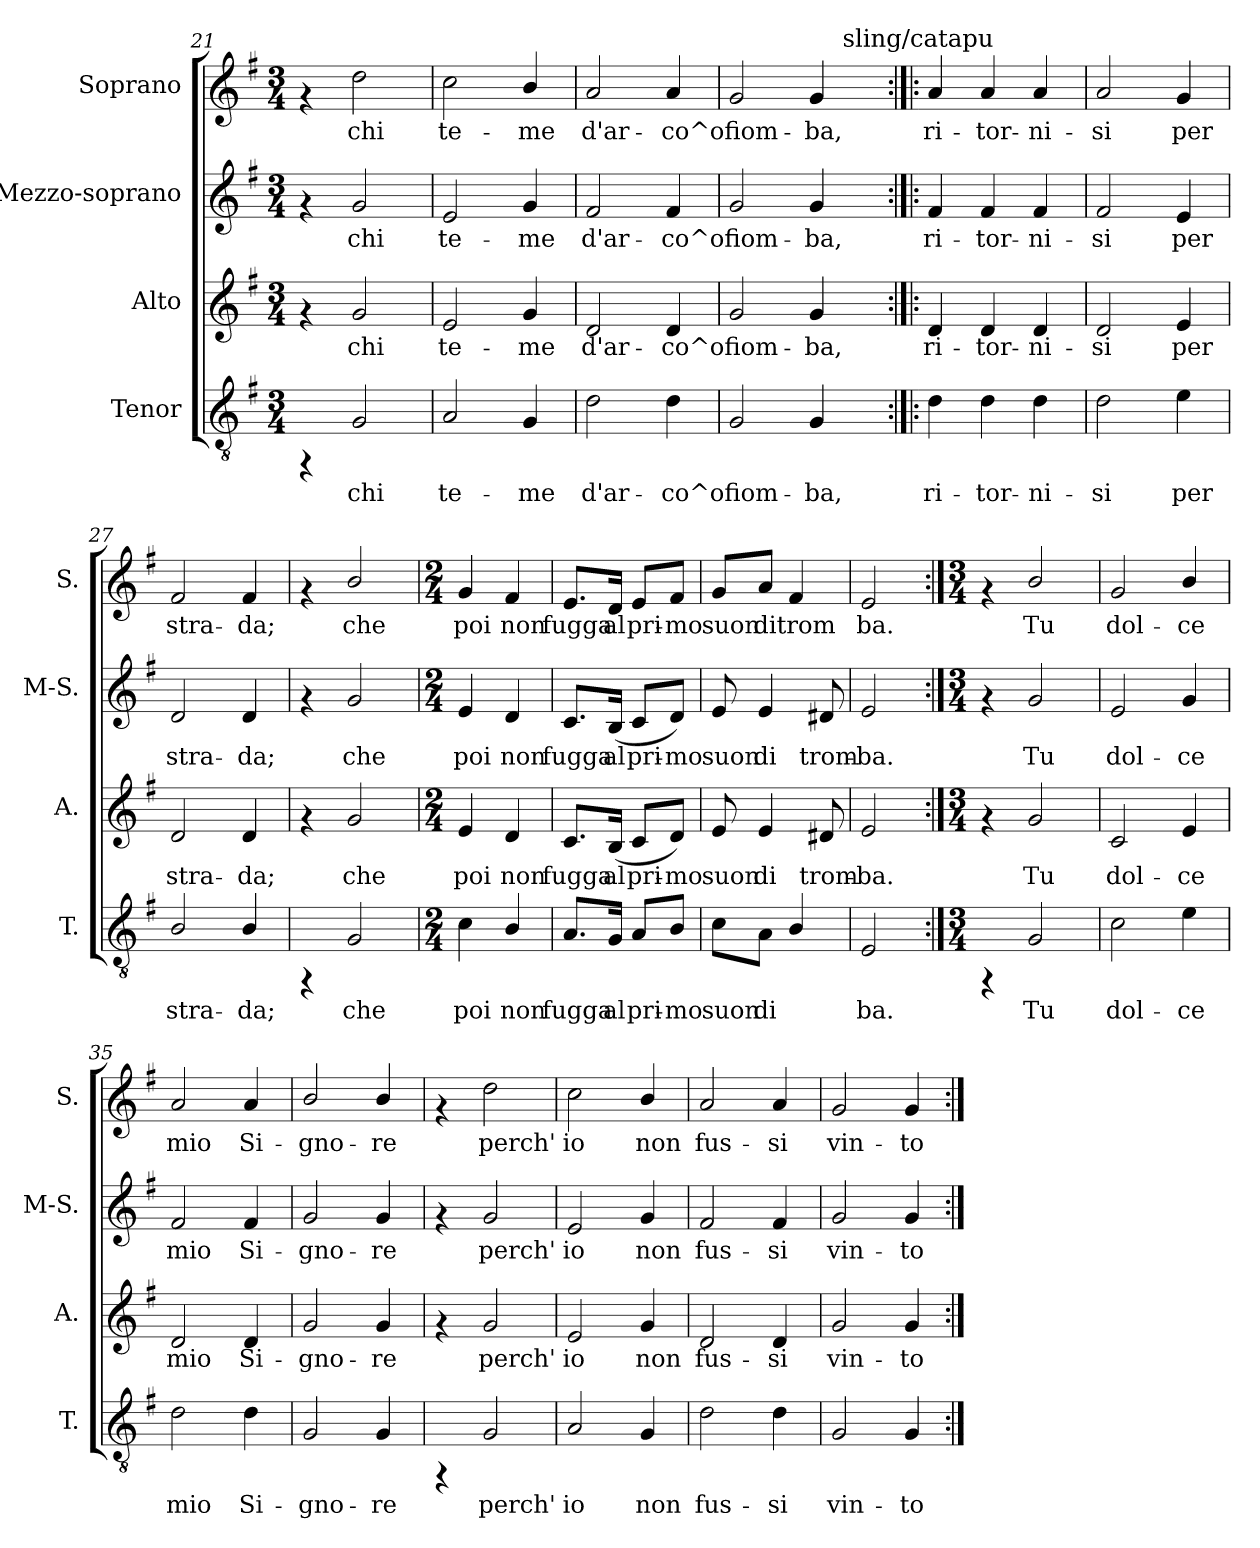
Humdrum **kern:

**kern	**text	**kern	**text	**kern	**text	**kern	**text
*part4	*part4	*part3	*part3	*part2	*part2	*part1	*part1
*staff4	*staff4	*staff3	*staff3	*staff2	*staff2	*staff1	*staff1
*I"Tenor	*	*I"Alto	*	*I"Mezzo-soprano	*	*I"Soprano	*
*I'T.	*	*I'A.	*	*I'M-S.	*	*I'S.	*
*clefGv2	*	*clefG2	*	*clefG2	*	*clefG2	*
*k[f#]	*	*k[f#]	*	*k[f#]	*	*k[f#]	*
*G:	*	*G:	*	*G:	*	*G:	*
*M3/4	*	*M3/4	*	*M3/4	*	*M3/4	*
=21	=21	=21	=21	=21	=21	=21	=21
4rFF	.	4rf	.	4rf	.	4rf	.
!	!LO:LY:a:cj	!	!LO:LY:b:cj	!	!LO:LY:b:cj	!	!LO:LY:b:cj
2G/	chi	2g/	chi	2g/	chi	2dd\	chi
=22	=22	=22	=22	=22	=22	=22	=22
!	!LO:LY:a:cj	!	!LO:LY:b:cj	!	!LO:LY:b:cj	!	!LO:LY:b:cj
2A/	te-	2e/	te-	2e/	te-	2cc\	te-
!	!LO:LY:a:cj	!	!LO:LY:b:cj	!	!LO:LY:b:cj	!	!LO:LY:b:cj
4G/	-me	4g/	-me	4g/	-me	4b/	-me
=23	=23	=23	=23	=23	=23	=23	=23
!	!LO:LY:a:cj	!	!LO:LY:b:cj	!	!LO:LY:b:cj	!	!LO:LY:b:cj
2d\	d'ar-	2d/	d'ar-	2f#/	d'ar-	2a/	d'ar-
!	!LO:LY:a:cj	!	!LO:LY:b:cj	!	!LO:LY:b:cj	!	!LO:LY:b:cj
4d\	-co^o	4d/	-co^o	4f#/	-co^o	4a/	-co^o
=24	=24	=24	=24	=24	=24	=24	=24
!	!	!	!	!	!	!LO:TX:a:t=fiomba	!
!	!LO:LY:a:cj	!	!LO:LY:b:cj	!	!LO:LY:b:cj	!	!LO:LY:b:cj
*	*	*	*	*	*	*^	*
2G/	fiom-	2g/	fiom-	2g/	fiom-	2g/	2ryy	fiom-
!	!LO:LY:a:cj	!	!LO:LY:b:cj	!	!LO:LY:b:cj	!	!	!LO:LY:b:cj
4G/	-ba,	4g/	-ba,	4g/	-ba,	4g/	16ryy	-ba,
.	.	.	.	.	.	.	64ryy	.
!	!	!	!	!	!	!	!LO:TX:a:t=sling/catapu	!
.	.	.	.	.	.	.	8ryy	.
.	.	.	.	.	.	.	32.ryy	.
!!LO:PB:g=z
=25:|!|:	=25:|!|:	=25:|!|:	=25:|!|:	=25:|!|:	=25:|!|:	=25:|!|:	=25:|!|:	=25:|!|:
!	!LO:LY:a:cj	!	!LO:LY:b:cj	!	!LO:LY:b:cj	!	!	!LO:LY:b:cj
*	*	*	*	*	*	*v	*v	*
4d\	ri-	4d/	ri-	4f#/	ri-	4a/	ri-
!	!LO:LY:a:cj	!	!LO:LY:b:cj	!	!LO:LY:b:cj	!	!LO:LY:b:cj
4d\	-tor-	4d/	-tor-	4f#/	-tor-	4a/	-tor-
!	!LO:LY:a:cj	!	!LO:LY:b:cj	!	!LO:LY:b:cj	!	!LO:LY:b:cj
4d\	-ni-	4d/	-ni-	4f#/	-ni-	4a/	-ni-
=26	=26	=26	=26	=26	=26	=26	=26
!	!LO:LY:a:cj	!	!LO:LY:b:cj	!	!LO:LY:b:cj	!	!LO:LY:b:cj
2d\	-si	2d/	-si	2f#/	-si	2a/	-si
!	!LO:LY:a:cj	!	!LO:LY:b:cj	!	!LO:LY:b:cj	!	!LO:LY:b:cj
4e\	per	4e/	per	4e/	per	4g/	per
=27	=27	=27	=27	=27	=27	=27	=27
!	!LO:LY:a:cj	!	!LO:LY:b:cj	!	!LO:LY:b:cj	!	!LO:LY:b:cj
2B/	stra-	2d/	stra-	2d/	stra-	2f#/	stra-
!	!LO:LY:a:cj	!	!LO:LY:b:cj	!	!LO:LY:b:cj	!	!LO:LY:b:cj
4B/	-da;	4d/	-da;	4d/	-da;	4f#/	-da;
=28	=28	=28	=28	=28	=28	=28	=28
4rFF	.	4rf	.	4rf	.	4rf	.
!	!LO:LY:a:cj	!	!LO:LY:b:cj	!	!LO:LY:b:cj	!	!LO:LY:b:cj
2G/	che	2g/	che	2g/	che	2b/	che
=29	=29	=29	=29	=29	=29	=29	=29
*M2/4	*	*M2/4	*	*M2/4	*	*M2/4	*
!	!LO:LY:a:cj	!	!LO:LY:b:cj	!	!LO:LY:b:cj	!	!LO:LY:b:cj
4c\	poi	4e/	poi	4e/	poi	4g/	poi
!	!LO:LY:a:cj	!	!LO:LY:b:cj	!	!LO:LY:b:cj	!	!LO:LY:b:cj
4B/	non	4d/	non	4d/	non	4f#/	non
=30	=30	=30	=30	=30	=30	=30	=30
!	!LO:LY:a:cj	!	!LO:LY:b:cj	!	!LO:LY:b:cj	!	!LO:LY:b:cj
8.A/L	fugga	8.c/L	fugga	8.c/L	fugga	8.e/L	fugga
!	!LO:LY:a:cj	!	!LO:LY:b:cj	!	!LO:LY:b:cj	!	!LO:LY:b:cj
16G/J	al	(>16B/J	al	(>16B/J	al	16d/J	al
!	!LO:LY:a:cj	!	!LO:LY:b:cj	!	!LO:LY:b:cj	!	!LO:LY:b:cj
8A/L	pri-	8c/L	pri-	8c/L	pri-	8e/L	pri-
!	!LO:LY:a:cj	!	!LO:LY:b:cj	!	!LO:LY:b:cj	!	!LO:LY:b:cj
8B/J	-mo	8d/J)	-mo	8d/J)	-mo	8f#/J	-mo
=31	=31	=31	=31	=31	=31	=31	=31
!	!LO:LY:a:cj	!	!LO:LY:b:cj	!	!LO:LY:b:cj	!	!LO:LY:b:cj
8c\L	suon	8e/	suon	8e/	suon	8g/L	suon
!	!LO:LY:a:cj	!	!LO:LY:b:cj	!	!LO:LY:b:cj	!	!LO:LY:b:cj
8A\J	di	4e/	di	4e/	di	8a/J	ditrom-
!	!LO:LY:a:cj	!	!	!	!	!	!LO:LY:b:cj
4B/	.	.	.	.	.	4f#/	--
!	!	!	!LO:LY:b:cj	!	!LO:LY:b:cj	!	!
.	.	8d#X/	trom-	8d#X/	trom-	.	.
=32	=32	=32	=32	=32	=32	=32	=32
!	!LO:LY:a:cj	!	!LO:LY:b:cj	!	!LO:LY:b:cj	!	!LO:LY:b:cj
2E/	ba.	2e/	-ba.	2e/	-ba.	2e>/	-ba.
!!LO:LB:g=z
=33:|!	=33:|!	=33:|!	=33:|!	=33:|!	=33:|!	=33:|!	=33:|!
*M3/4	*	*M3/4	*	*M3/4	*	*M3/4	*
4rFF	.	4rf	.	4rf	.	4rf	.
!	!LO:LY:a:cj	!	!LO:LY:b:cj	!	!LO:LY:b:cj	!	!LO:LY:b:cj
2G/	Tu	2g/	Tu	2g/	Tu	2b/	Tu
=34	=34	=34	=34	=34	=34	=34	=34
!	!LO:LY:a:cj	!	!LO:LY:b:cj	!	!LO:LY:b:cj	!	!LO:LY:b:cj
2c\	dol-	2c/	dol-	2e/	dol-	2g/	dol-
!	!LO:LY:a:cj	!	!LO:LY:b:cj	!	!LO:LY:b:cj	!	!LO:LY:b:cj
4e\	-ce	4e/	-ce	4g/	-ce	4b/	-ce
=35	=35	=35	=35	=35	=35	=35	=35
!	!LO:LY:a:cj	!	!LO:LY:b:cj	!	!LO:LY:b:cj	!	!LO:LY:b:cj
2d\	mio	2d/	mio	2f#/	mio	2a/	mio
!	!LO:LY:a:cj	!	!LO:LY:b:cj	!	!LO:LY:b:cj	!	!LO:LY:b:cj
4d\	Si-	4d/	Si-	4f#/	Si-	4a/	Si-
=36	=36	=36	=36	=36	=36	=36	=36
!	!LO:LY:a:cj	!	!LO:LY:b:cj	!	!LO:LY:b:cj	!	!LO:LY:b:cj
2G/	-gno-	2g/	-gno-	2g/	-gno-	2b/	-gno-
!	!LO:LY:a:cj	!	!LO:LY:b:cj	!	!LO:LY:b:cj	!	!LO:LY:b:cj
4G/	-re	4g/	-re	4g/	-re	4b/	-re
=37	=37	=37	=37	=37	=37	=37	=37
4rFF	.	4rf	.	4rf	.	4rf	.
!	!LO:LY:a:cj	!	!LO:LY:b:cj	!	!LO:LY:b:cj	!	!LO:LY:b:cj
2G/	perch'	2g/	perch'	2g/	perch'	2dd\	perch'
=38	=38	=38	=38	=38	=38	=38	=38
!	!LO:LY:a:cj	!	!LO:LY:b:cj	!	!LO:LY:b:cj	!	!LO:LY:b:cj
2A/	io	2e/	io	2e/	io	2cc\	io
!	!LO:LY:a:cj	!	!LO:LY:b:cj	!	!LO:LY:b:cj	!	!LO:LY:b:cj
4G/	non	4g/	non	4g/	non	4b/	non
=39	=39	=39	=39	=39	=39	=39	=39
!	!LO:LY:a:cj	!	!LO:LY:b:cj	!	!LO:LY:b:cj	!	!LO:LY:b:cj
2d\	fus-	2d/	fus-	2f#/	fus-	2a/	fus-
!	!LO:LY:a:cj	!	!LO:LY:b:cj	!	!LO:LY:b:cj	!	!LO:LY:b:cj
4d\	-si	4d/	-si	4f#/	-si	4a/	-si
=40	=40	=40	=40	=40	=40	=40	=40
!	!LO:LY:a:cj	!	!LO:LY:b:cj	!	!LO:LY:b:cj	!	!LO:LY:b:cj
2G/	vin-	2g/	vin-	2g/	vin-	2g/	vin-
!	!LO:LY:a:cj	!	!LO:LY:b:cj	!	!LO:LY:b:cj	!	!LO:LY:b:cj
4G/	-to	4g/	-to	4g/	-to	4g/	-to
=:|!	=:|!	=:|!	=:|!	=:|!	=:|!	=:|!	=:|!
*-	*-	*-	*-	*-	*-	*-	*-
